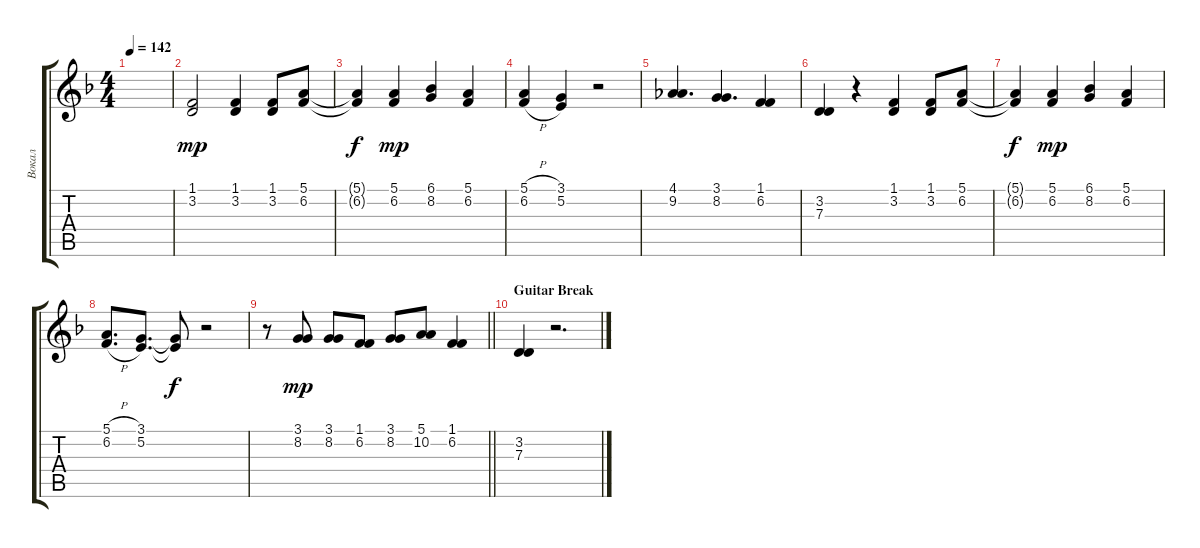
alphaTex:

\track ("Вокал" "Вокал") {instrument trumpet}
\staff {score tabs}
\tuning (E4 B3 G3 D3 A2 E2) {hide}
\ts (4 4)
\tempo 142
\clef g2
\ks dminor
|
(1.1 3.2).2{dy mp} (1.1 3.2).4 (1.1 3.2).8 (5.1 6.2).8 |
(5.1{t} 6.2{t}).4{dy f} (5.1 6.2).4{dy mp} (6.1 8.2).4 (5.1 6.2).4 |
(5.1{h} 6.2{h}).4 (3.1 5.2).4 r.2 |
(4.1 9.2).4{d} (3.1 8.2).4{d} (1.1 6.2).4 |
(3.2 7.3).4 r.4 (1.1 3.2).4 (1.1 3.2).8 (5.1 6.2).8 |
(5.1{t} 6.2{t}).4{dy f} (5.1 6.2).4{dy mp} (6.1 8.2).4 (5.1 6.2).4 |
(5.1{h} 6.2{h}).8{d} (3.1 5.2).8{d} (3.1{t} 5.2{t}).8{dy f} r.2 |
\barLineRight lightlight
r.8 (3.1 8.2).8{dy mp} (3.1 8.2).8 (1.1 6.2).8 (3.1 8.2).8 (5.1 10.2).8 (1.1 6.2).4 |
\section ("" "Guitar Break")
(3.2 7.3).4 r.2{d}
